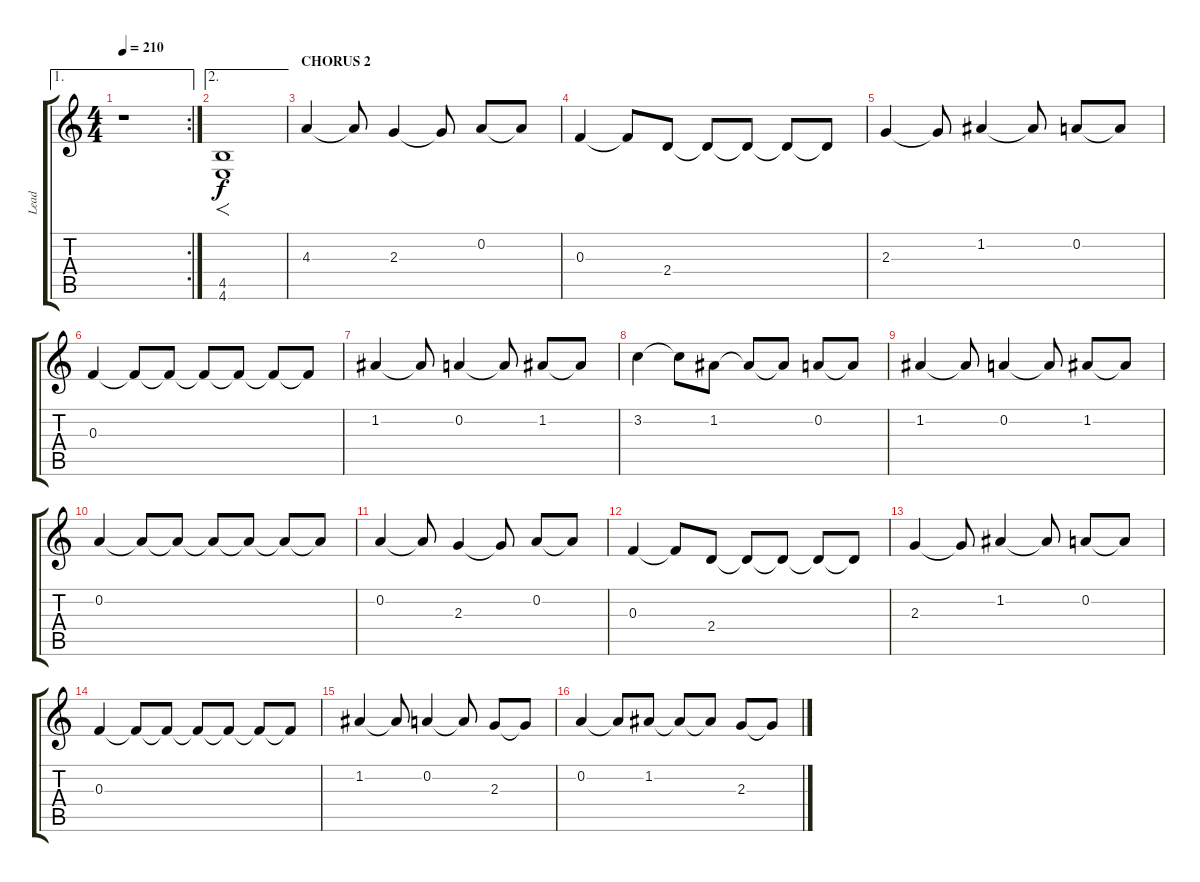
\track ("Lead" "Lead") {instrument distortionguitar}
\staff {score tabs}
\tuning (D4 A3 F3 C3 G2 C2) {hide}
\ae 1
\rc 2
\ts (4 4)
\tempo 210
\clef g2
\ks c
r.1{dy mp} |
\ae 2
(4.5 4.6).1{f dy f} |
\section ("" "CHORUS 2")
4.3.4 4.3{t}.8 2.3.4 2.3{t}.8 0.2.8 0.2{t}.8 |
0.3.4 0.3{t}.8 2.4.8 2.4{t}.8 2.4{t}.8 2.4{t}.8 2.4{t}.8 |
2.3.4 2.3{t}.8 1.2.4 1.2{t}.8 0.2.8 0.2{t}.8 |
0.3.4 0.3{t}.8 0.3{t}.8 0.3{t}.8 0.3{t}.8 0.3{t}.8 0.3{t}.8 |
1.2.4 1.2{t}.8 0.2.4 0.2{t}.8 1.2.8 1.2{t}.8 |
3.2.4 3.2{t}.8 1.2.8 1.2{t}.8 1.2{t}.8 0.2.8 0.2{t}.8 |
1.2.4 1.2{t}.8 0.2.4 0.2{t}.8 1.2.8 1.2{t}.8 |
0.2.4 0.2{t}.8 0.2{t}.8 0.2{t}.8 0.2{t}.8 0.2{t}.8 0.2{t}.8 |
0.2.4 0.2{t}.8 2.3.4 2.3{t}.8 0.2.8 0.2{t}.8 |
0.3.4 0.3{t}.8 2.4.8 2.4{t}.8 2.4{t}.8 2.4{t}.8 2.4{t}.8 |
2.3.4 2.3{t}.8 1.2.4 1.2{t}.8 0.2.8 0.2{t}.8 |
0.3.4 0.3{t}.8 0.3{t}.8 0.3{t}.8 0.3{t}.8 0.3{t}.8 0.3{t}.8 |
1.2.4 1.2{t}.8 0.2.4 0.2{t}.8 2.3.8 2.3{t}.8 |
0.2.4 0.2{t}.8 1.2.8 1.2{t}.8 1.2{t}.8 2.3.8 2.3{t}.8
